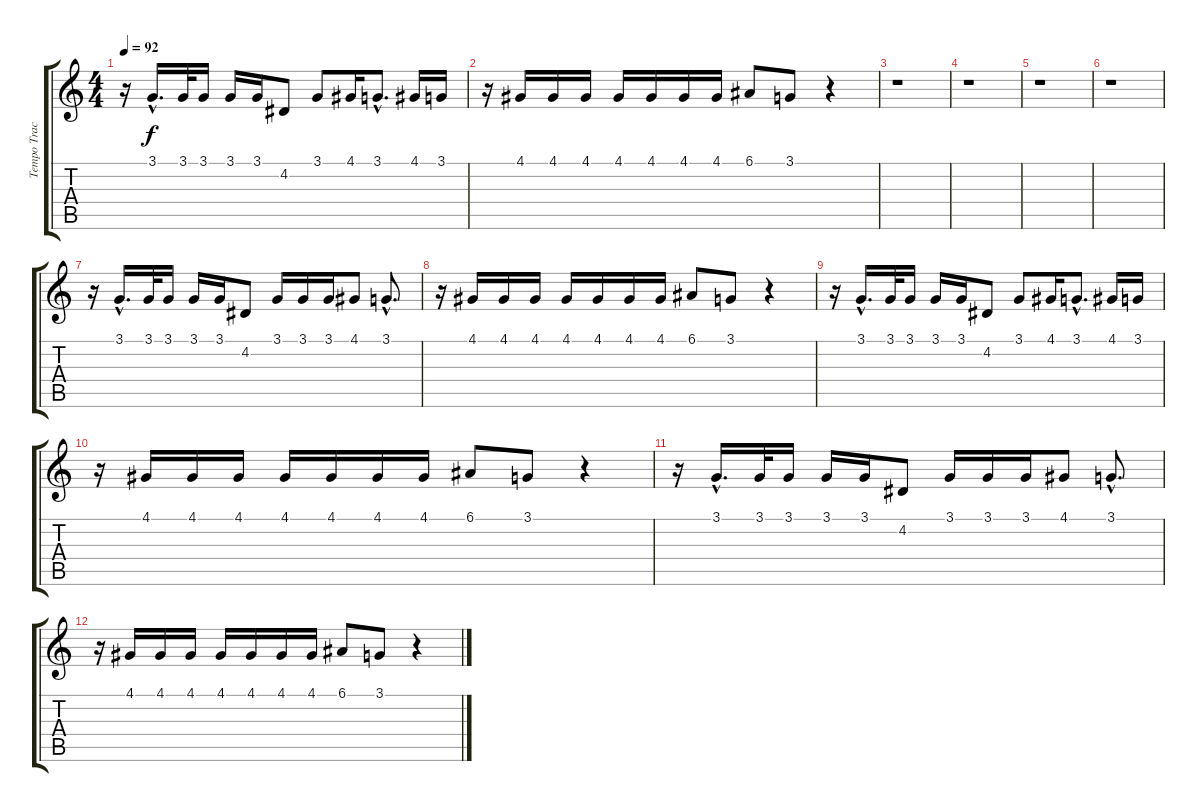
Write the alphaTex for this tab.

\track ("Tempo Track" "Tempo Trac") {instrument lead3calliope}
\staff {score tabs}
\tuning (E4 B3 G3 D3 A2 E2) {hide}
\ts (4 4)
\tempo 92
\clef g2
\ks c
r.16{dy f} 3.1{hac}.16{d} 3.1.32 3.1.16 3.1.16 3.1.16 4.2.8 3.1.8 4.1.16 3.1{hac}.8{d} 4.1.16 3.1.16 |
r.16 4.1.16 4.1.16 4.1.16 4.1.16 4.1.16 4.1.16 4.1.16 6.1.8 3.1.8 r.4 |
r.1 |
r.1 |
r.1 |
r.1 |
r.16 3.1{hac}.16{d} 3.1.32 3.1.16 3.1.16 3.1.16 4.2.8 3.1.16 3.1.16 3.1.16 4.1.8 3.1{hac}.8{d} |
r.16 4.1.16 4.1.16 4.1.16 4.1.16 4.1.16 4.1.16 4.1.16 6.1.8 3.1.8 r.4 |
r.16 3.1{hac}.16{d} 3.1.32 3.1.16 3.1.16 3.1.16 4.2.8 3.1.8 4.1.16 3.1{hac}.8{d} 4.1.16 3.1.16 |
r.16 4.1.16 4.1.16 4.1.16 4.1.16 4.1.16 4.1.16 4.1.16 6.1.8 3.1.8 r.4 |
r.16 3.1{hac}.16{d} 3.1.32 3.1.16 3.1.16 3.1.16 4.2.8 3.1.16 3.1.16 3.1.16 4.1.8 3.1{hac}.8{d} |
r.16 4.1.16 4.1.16 4.1.16 4.1.16 4.1.16 4.1.16 4.1.16 6.1.8 3.1.8 r.4
